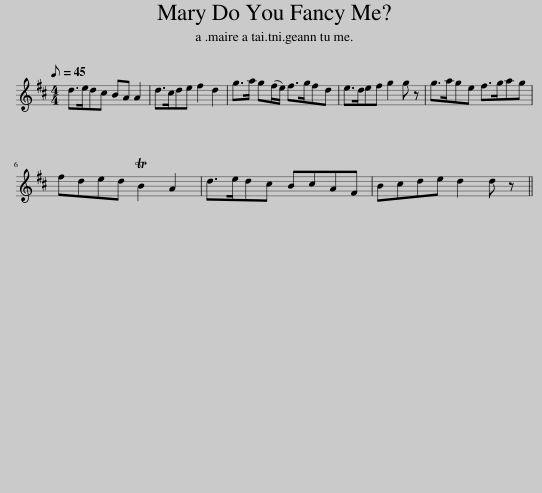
X:1
L:1/8
Q:1/8=45
M:4/4
I:linebreak $
K:D
V:1 treble
V:1
 d>edc BA A2 | d>cde f2 d2 | g>a g(f/e/) f>gfd | e>def g2 g z | g>age f>gag |$ %5
 fded TB2 A2 | d>edc BcAF | Bcde d2 d z || %8
